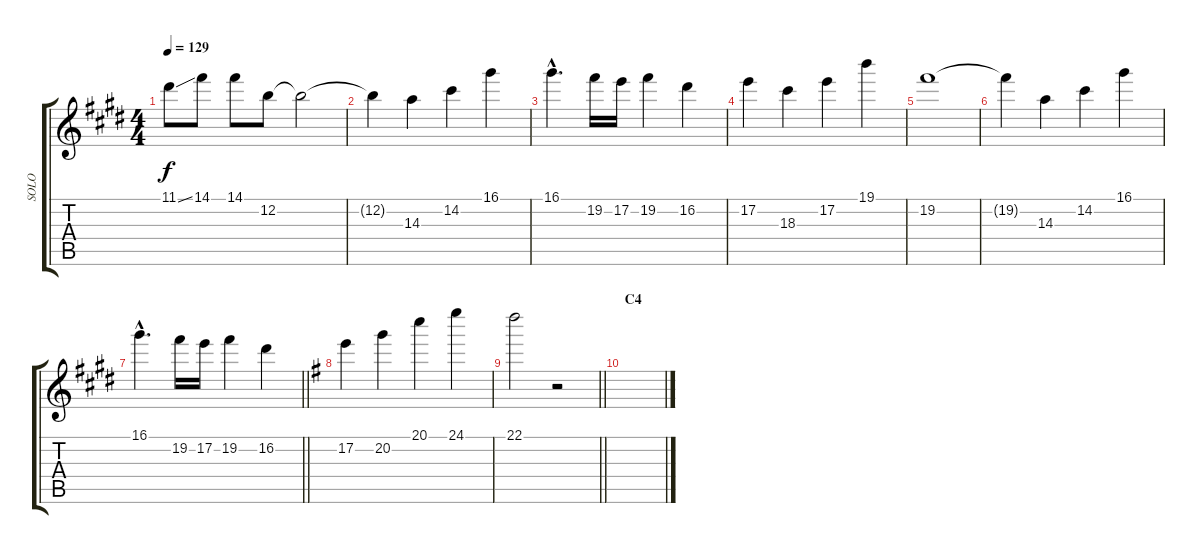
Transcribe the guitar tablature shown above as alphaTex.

\track ("SOLO" "SOLO") {instrument distortionguitar}
\staff {score tabs}
\tuning (E4 B3 G3 D3 A2 E2) {hide}
\ts (4 4)
\tempo 129
\clef g2
\ks e
11.1{ss}.8{dy f} 14.1.8 14.1.8 12.2.8 12.2{t}.2 |
12.2{t}.4 14.3.4 14.2.4 16.1.4 |
16.1{hac}.4{d} 19.2.16 17.2.16 19.2.4 16.2.4 |
17.2.4 18.3.4 17.2.4 19.1.4 |
19.2.1 |
19.2{t}.4 14.3.4 14.2.4 16.1.4 |
\barLineRight lightlight
16.1{hac}.4{d} 19.2.16 17.2.16 19.2.4 16.2.4 |
\ks g
17.2.4 20.2.4 20.1.4 24.1.4 |
\barLineRight lightlight
22.1.2 r.2 |
\section ("" "C4")
